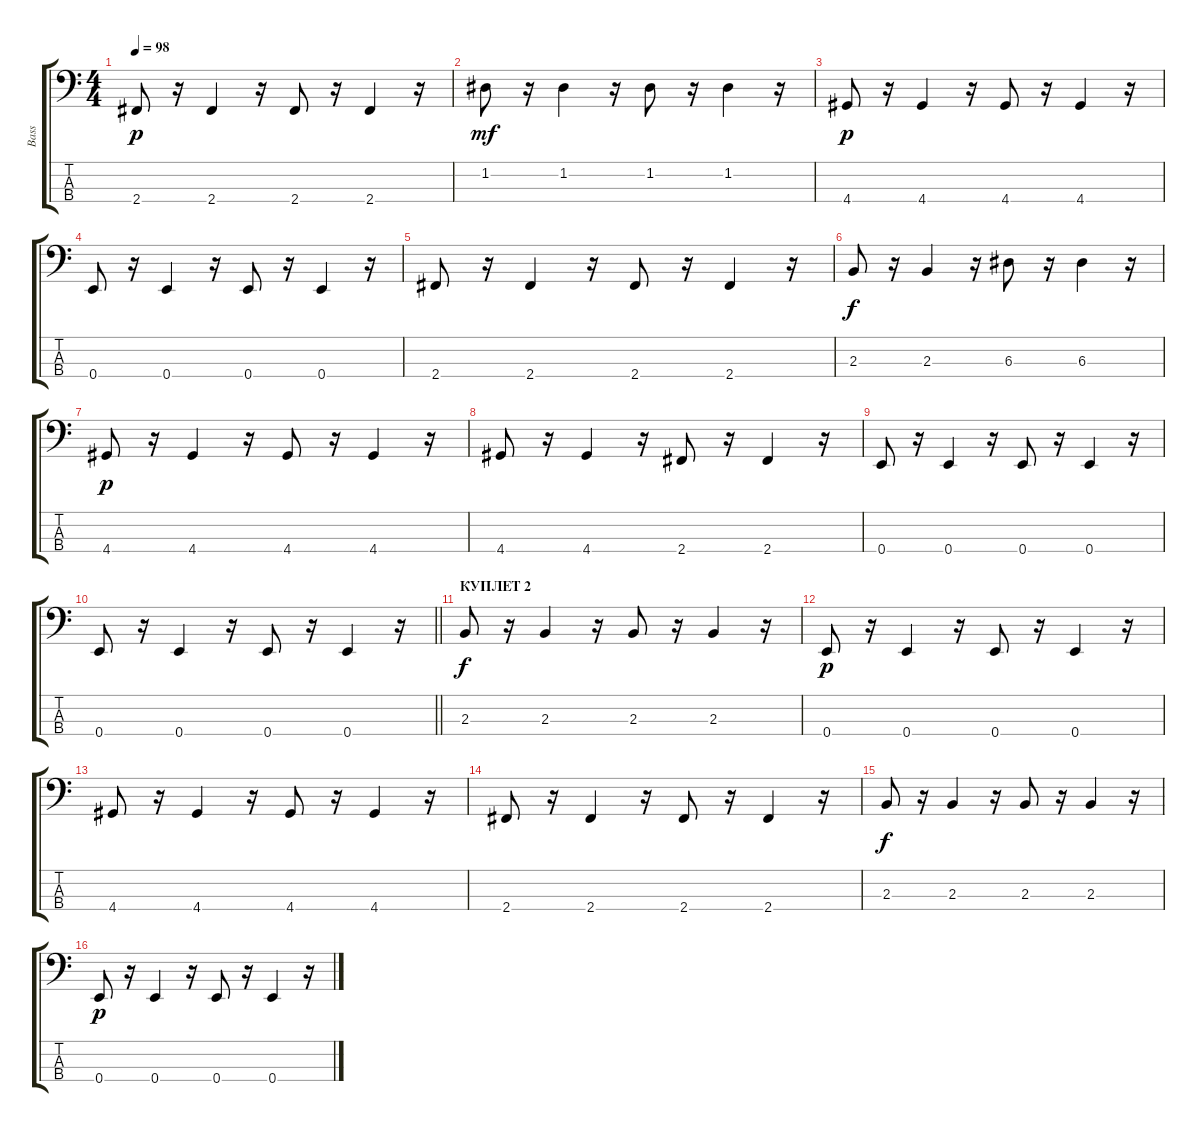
\track ("Bass" "Bass") {instrument electricbasspick}
\staff {score tabs}
\tuning (G2 D2 A1 E1) {hide}
\ts (4 4)
\tempo 98
\clef f4
\ks c
2.4.8{dy p} r.16 2.4.4 r.16 2.4.8 r.16 2.4.4 r.16 |
1.2.8{dy mf} r.16 1.2.4 r.16 1.2.8 r.16 1.2.4 r.16 |
4.4.8{dy p} r.16 4.4.4 r.16 4.4.8 r.16 4.4.4 r.16 |
0.4.8 r.16 0.4.4 r.16 0.4.8 r.16 0.4.4 r.16 |
2.4.8 r.16 2.4.4 r.16 2.4.8 r.16 2.4.4 r.16 |
2.3.8{dy f} r.16 2.3.4 r.16 6.3.8 r.16 6.3.4 r.16 |
4.4.8{dy p} r.16 4.4.4 r.16 4.4.8 r.16 4.4.4 r.16 |
4.4.8 r.16 4.4.4 r.16 2.4.8 r.16 2.4.4 r.16 |
0.4.8 r.16 0.4.4 r.16 0.4.8 r.16 0.4.4 r.16 |
\barLineRight lightlight
0.4.8 r.16 0.4.4 r.16 0.4.8 r.16 0.4.4 r.16 |
\section ("" "КУПЛЕТ 2")
2.3.8{dy f} r.16 2.3.4 r.16 2.3.8 r.16 2.3.4 r.16 |
0.4.8{dy p} r.16 0.4.4 r.16 0.4.8 r.16 0.4.4 r.16 |
4.4.8 r.16 4.4.4 r.16 4.4.8 r.16 4.4.4 r.16 |
2.4.8 r.16 2.4.4 r.16 2.4.8 r.16 2.4.4 r.16 |
2.3.8{dy f} r.16 2.3.4 r.16 2.3.8 r.16 2.3.4 r.16 |
0.4.8{dy p} r.16 0.4.4 r.16 0.4.8 r.16 0.4.4 r.16
